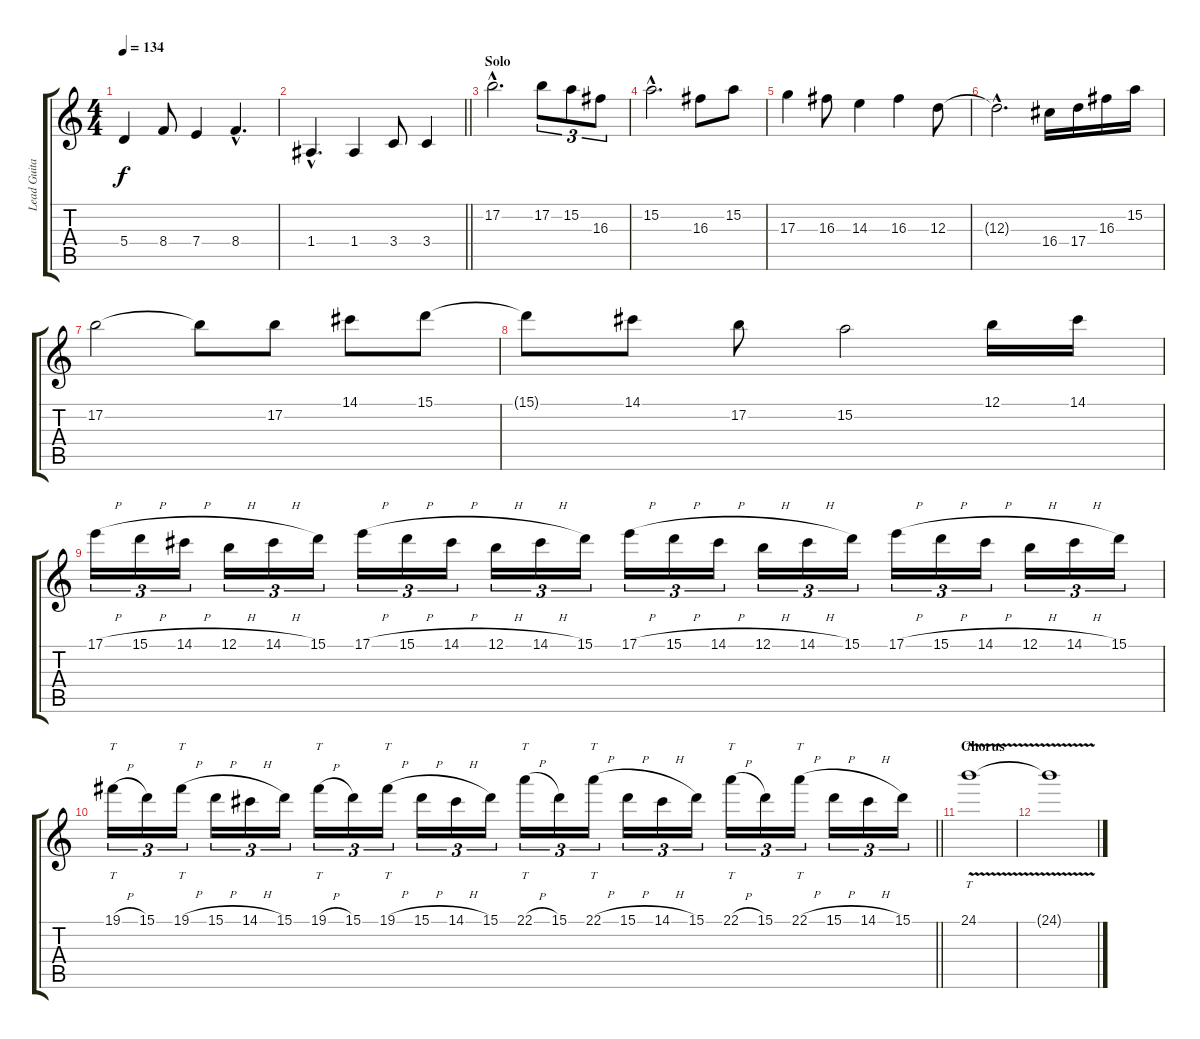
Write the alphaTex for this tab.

\track ("Lead Guitar" "Lead Guita") {instrument distortionguitar}
\staff {score tabs}
\tuning (B3 Gb3 D3 A2 E2 B1) {hide}
\ts (4 4)
\tempo 134
\clef g2
\ks c
5.4.4{dy f} 8.4.8 7.4.4 8.4{hac}.4{d} |
\barLineRight lightlight
1.4{hac}.4{d} 1.4.4 3.4.8 3.4.4 |
\section ("" "Solo")
17.2{hac}.2{d} 17.2.8{tu (3 2)} 15.2.8{tu (3 2)} 16.3.8{tu (3 2)} |
15.2{hac}.2{d} 16.3.8 15.2.8 |
17.3.4 16.3.8 14.3.4 16.3.4 12.3.8 |
12.3{hac t}.2{d} 16.4.16 17.4.16 16.3.16 15.2.16 |
17.2.2 17.2{t}.8 17.2.8 14.1.8 15.1.8 |
15.1{t}.8 14.1.8 17.2.8 15.2.2 12.1.16 14.1.16 |
17.1{h}.16{tu (3 2)} 15.1{h}.16{tu (3 2)} 14.1{h}.16{tu (3 2)} 12.1{h}.16{tu (3 2)} 14.1{h}.16{tu (3 2)} 15.1.16{tu (3 2)} 17.1{h}.16{tu (3 2)} 15.1{h}.16{tu (3 2)} 14.1{h}.16{tu (3 2)} 12.1{h}.16{tu (3 2)} 14.1{h}.16{tu (3 2)} 15.1.16{tu (3 2)} 17.1{h}.16{tu (3 2)} 15.1{h}.16{tu (3 2)} 14.1{h}.16{tu (3 2)} 12.1{h}.16{tu (3 2)} 14.1{h}.16{tu (3 2)} 15.1.16{tu (3 2)} 17.1{h}.16{tu (3 2)} 15.1{h}.16{tu (3 2)} 14.1{h}.16{tu (3 2)} 12.1{h}.16{tu (3 2)} 14.1{h}.16{tu (3 2)} 15.1.16{tu (3 2)} |
\barLineRight lightlight
19.1{h}.16{tt tu (3 2)} 15.1.16{tu (3 2)} 19.1{h}.16{tt tu (3 2)} 15.1{h}.16{tu (3 2)} 14.1{h}.16{tu (3 2)} 15.1.16{tu (3 2)} 19.1{h}.16{tt tu (3 2)} 15.1.16{tu (3 2)} 19.1{h}.16{tt tu (3 2)} 15.1{h}.16{tu (3 2)} 14.1{h}.16{tu (3 2)} 15.1.16{tu (3 2)} 22.1{h}.16{tt tu (3 2)} 15.1.16{tu (3 2)} 22.1{h}.16{tt tu (3 2)} 15.1{h}.16{tu (3 2)} 14.1{h}.16{tu (3 2)} 15.1.16{tu (3 2)} 22.1{h}.16{tt tu (3 2)} 15.1.16{tu (3 2)} 22.1{h}.16{tt tu (3 2)} 15.1{h}.16{tu (3 2)} 14.1{h}.16{tu (3 2)} 15.1.16{tu (3 2)} |
\section ("" "Chorus")
24.1{v}.1{tt} |
24.1{v t}.1{volume 0}
